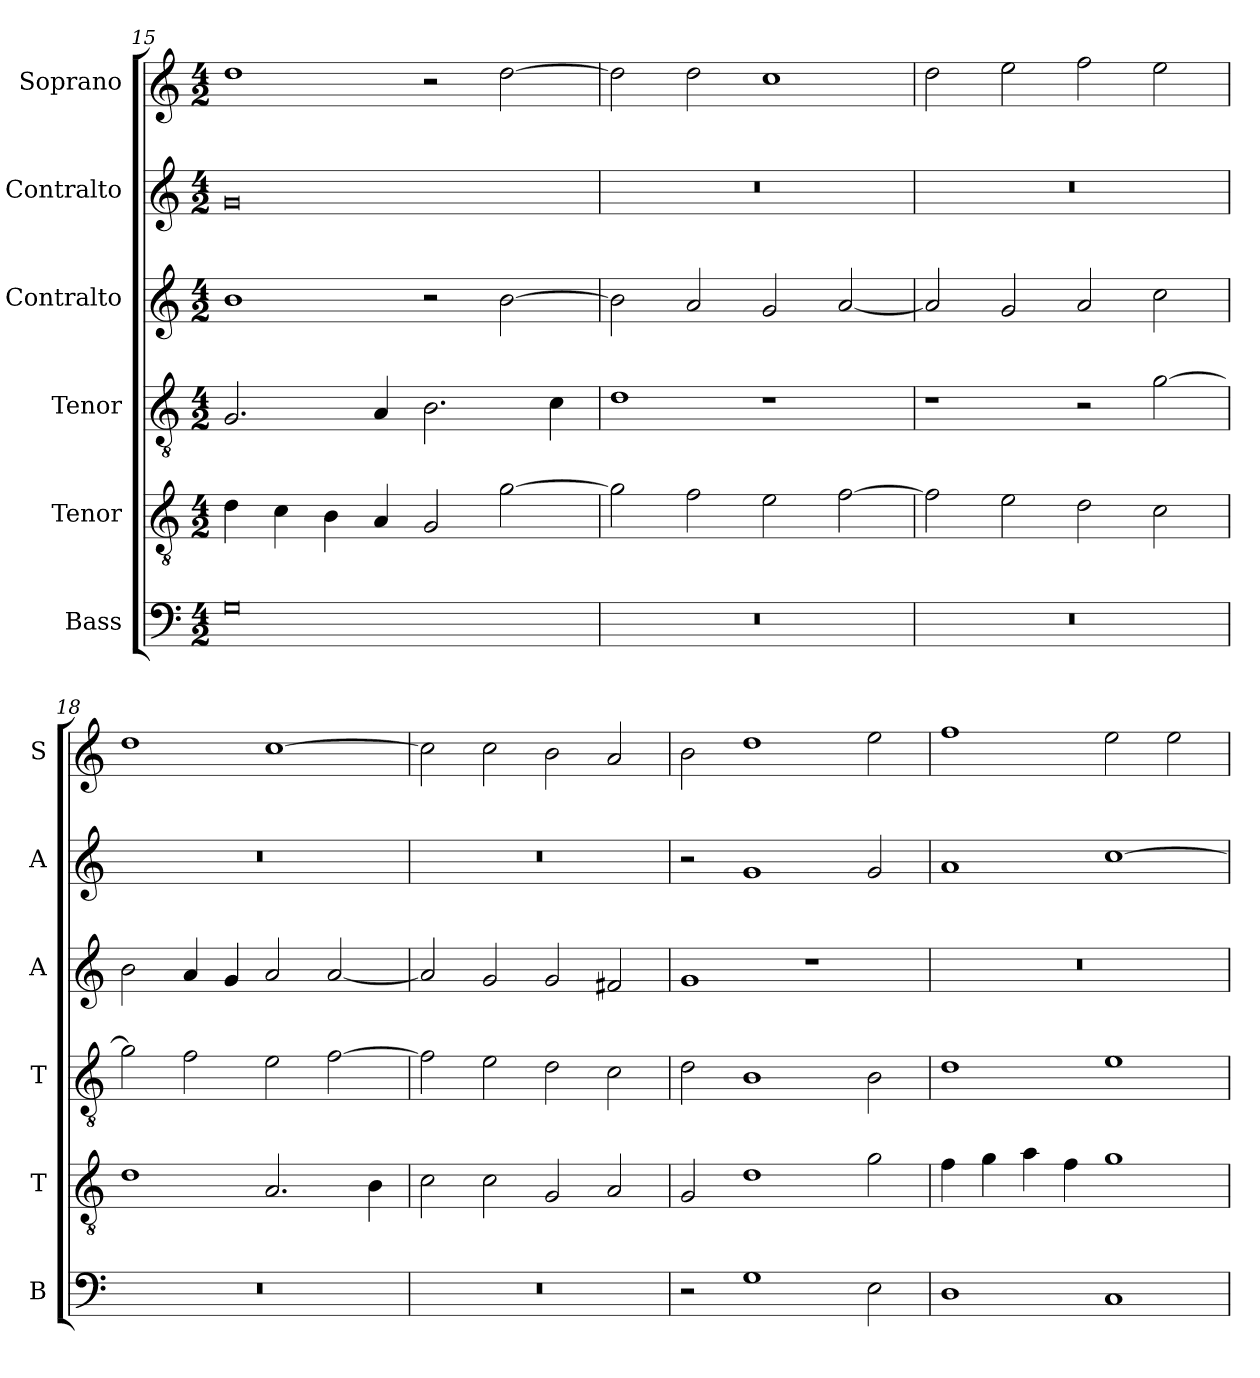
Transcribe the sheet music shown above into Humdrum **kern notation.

**kern	**kern	**kern	**kern	**kern	**kern
*part6	*part5	*part4	*part3	*part2	*part1
*staff6	*staff5	*staff4	*staff3	*staff2	*staff1
*I"Bass	*I"Tenor	*I"Tenor	*I"Contralto	*I"Contralto	*I"Soprano
*I'B	*I'T	*I'T	*I'A	*I'A	*I'S
*clefF4	*clefGv2	*clefGv2	*clefG2	*clefG2	*clefG2
*k[]	*k[]	*k[]	*k[]	*k[]	*k[]
*G:mix	*G:mix	*G:mix	*G:mix	*G:mix	*G:mix
*M4/2	*M4/2	*M4/2	*M4/2	*M4/2	*M4/2
=15	=15	=15	=15	=15	=15
0G	4d	2.G	1b	0g	1dd
.	4c	.	.	.	.
.	4B	.	.	.	.
.	4A	4A	.	.	.
.	2G	2.B	2r	.	2r
.	[2g	.	[2b	.	[2dd
.	.	4c	.	.	.
=16	=16	=16	=16	=16	=16
0r	2g]	1d	2b]	0r	2dd]
.	2f	.	2a	.	2dd
.	2e	1r	2g	.	1cc
.	[2f	.	[2a	.	.
=17	=17	=17	=17	=17	=17
0r	2f]	1r	2a]	0r	2dd
.	2e	.	2g	.	2ee
.	2d	2r	2a	.	2ff
.	2c	[2g	2cc	.	2ee
=18	=18	=18	=18	=18	=18
0r	1d	2g]	2b	0r	1dd
.	.	2f	4a	.	.
.	.	.	4g	.	.
.	2.A	2e	2a	.	[1cc
.	.	[2f	[2a	.	.
.	4B	.	.	.	.
=19	=19	=19	=19	=19	=19
0r	2c	2f]	2a]	0r	2cc]
.	2c	2e	2g	.	2cc
.	2G	2d	2g	.	2b
.	2A	2c	2f#X	.	2a
=20	=20	=20	=20	=20	=20
2r	2G	2d	1g	2r	2b
1G	1d	1B	.	1g	1dd
.	.	.	1r	.	.
2E	2g	2B	.	2g	2ee
=21	=21	=21	=21	=21	=21
1D	4f	1d	0r	1a	1ff
.	4g	.	.	.	.
.	4a	.	.	.	.
.	4f	.	.	.	.
1C	1g	1e	.	[1cc	2ee
.	.	.	.	.	2ee
=	=	=	=	=	=
*-	*-	*-	*-	*-	*-
